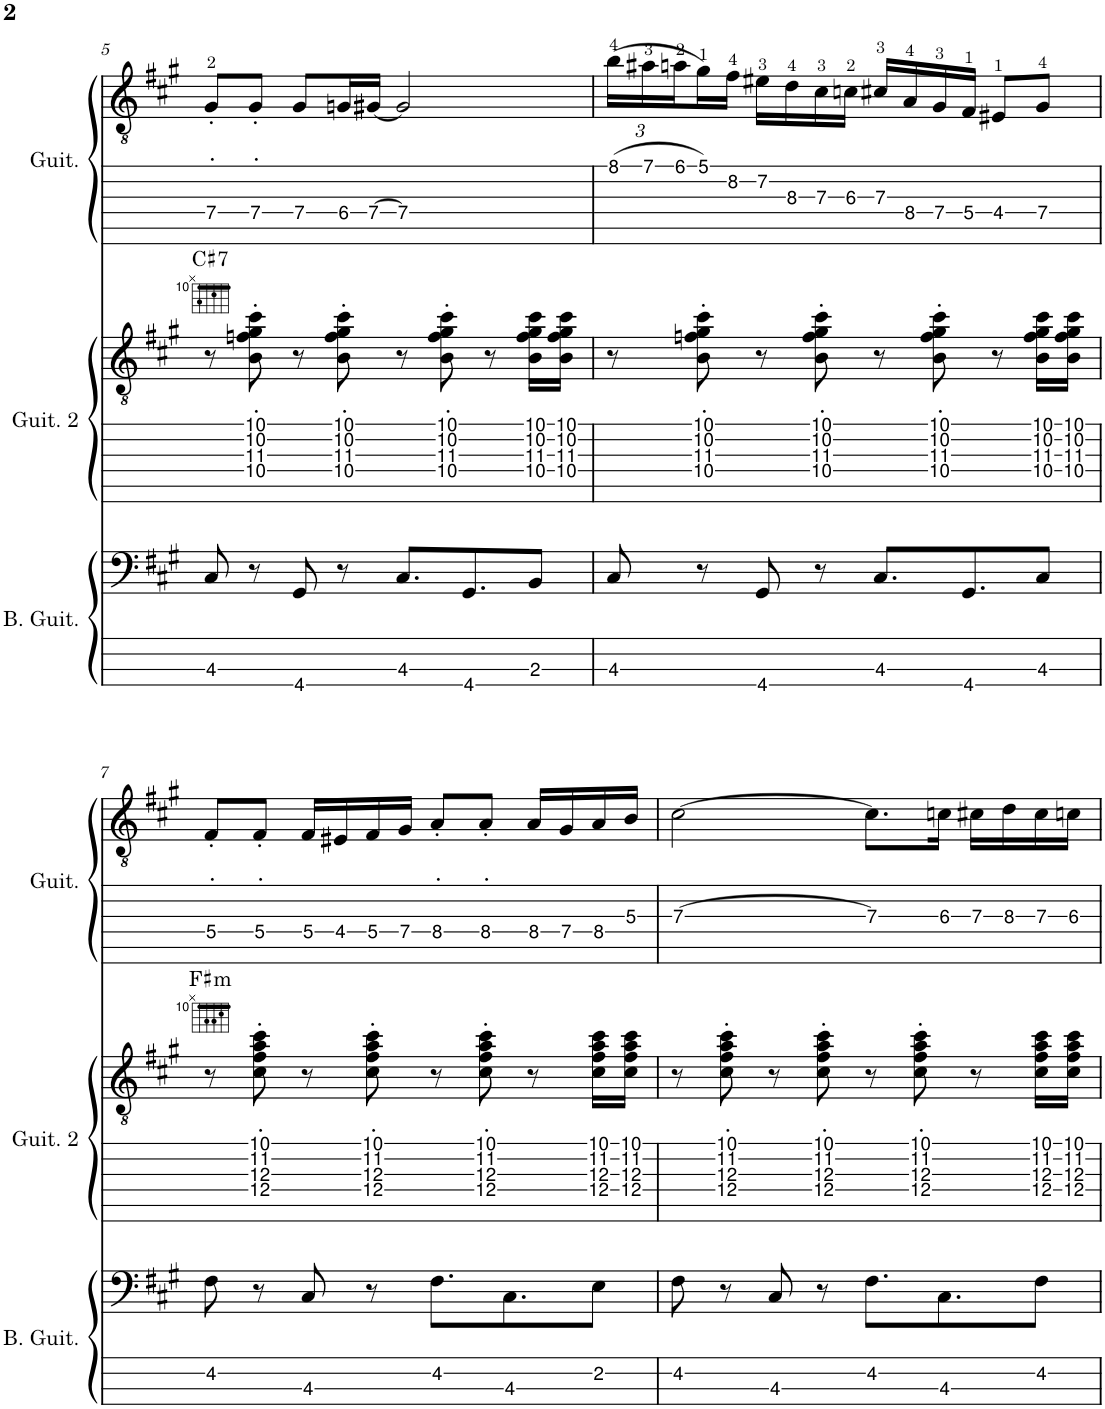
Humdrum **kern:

**kern	**kern	**kern	**kern	**harte	**kern	**kern
*part3	*part3	*part2	*part2	*part2	*part1	*part1
*staff6	*staff5	*staff4	*staff3	*	*staff2	*staff1
*I"Bass Guitar	*	*I"Guitar (rythm)	*	*	*I"Guitar (solo)	*
*I'B. Guit.	*	*I'Guit. 2	*	*	*I'Guit.	*
!!LO:PB:g=z
*	*clefF4	*	*clefGv2	*	*	*clefGv2
*Trd7c12	*Trd7c12	*	*	*	*	*
*k[f#c#g#]	*k[f#c#g#]	*k[f#c#g#]	*k[f#c#g#]	*	*k[f#c#g#]	*k[f#c#g#]
*M4/4	*M4/4	*M4/4	*M4/4	*	*M4/4	*M4/4
=5	=5	=5	=5	=5	=5	=5
!	!	!	!	!LO:H:kt=7	!	!
8C#	8C#/	8r	8r	C#:7	8G#'L	8G#'/L
8r	8r	8B' 8fn' 8g#' 8cc#'	8B\' 8fn\' 8g#\' 8cc#\'	.	8G#'J	8G#'/J
8GG#	8GG#/	8r	8r	.	8G#L	8G#/L
8r	8r	8B' 8f' 8g#' 8cc#'	8B\' 8f\' 8g#\' 8cc#\'	.	16GL	16Gn/L
.	.	.	.	.	[16G#JJ	[16G#X/JJ
8.C#L	8.C#/L	8r	8r	.	2G#]	2G#/]
.	.	8B' 8f' 8g#' 8cc#'	8B\' 8f\' 8g#\' 8cc#\'	.	.	.
8.GG#J	8.GG#/	.	.	.	.	.
.	.	8r	8r	.	.	.
8BBJ	8BB/J	16B\ 16f\ 16g#\ 16cc#\LL	16B\ 16f\ 16g#\ 16cc#\LL	.	.	.
.	.	16B\ 16f\ 16g#\ 16cc#\JJ	16B\ 16f\ 16g#\ 16cc#\JJ	.	.	.
=6	=6	=6	=6	=6	=6	=6
*	*	*	*	*	*Xbrackettup	*Xbrackettup
8C#	8C#/	8r	8r	.	24bLL	(24b\LL
.	.	.	.	.	24a#	24a#X\
.	.	.	.	.	24aJ	24an\
8r	8r	8B' 8fn' 8g#' 8cc#'	8B\' 8fn\' 8g#\' 8cc#\'	.	16g#L	16g#\)
.	.	.	.	.	16f#JJ	16f#\JJ
8GG#	8GG#/	8r	8r	.	16e#XLL	16e#X\LL
.	.	.	.	.	16dJ	16d\
8r	8r	8B' 8f' 8g#' 8cc#'	8B\' 8f\' 8g#\' 8cc#\'	.	16c#L	16c#\
.	.	.	.	.	16cnJJ	16cn\JJ
8.C#L	8.C#/L	8r	8r	.	16c#XLL	16c#X/LL
.	.	.	.	.	16AJ	16A/
.	.	8B' 8f' 8g#' 8cc#'	8B\' 8f\' 8g#\' 8cc#\'	.	16G#L	16G#/
8.GG#J	8.GG#/	.	.	.	16F#JJ	16F#/JJ
.	.	8r	8r	.	8E#L	8E#X/L
8C#J	8C#/J	16B\ 16f\ 16g#\ 16cc#\LL	16B\ 16f\ 16g#\ 16cc#\LL	.	8G#J	8G#/J
.	.	16B\ 16f\ 16g#\ 16cc#\JJ	16B\ 16f\ 16g#\ 16cc#\JJ	.	.	.
!!LO:LB:g=z
=7	=7	=7	=7	=7	=7	=7
!	!	!	!	!LO:H:kt=m	!	!
8F#	8F#\	8r	8r	F#:min	8F#'L	8F#'/L
8r	8r	8c#' 8f#' 8a' 8cc#'	8c#\' 8f#\' 8a\' 8cc#\'	.	8F#'J	8F#'/J
8C#	8C#/	8r	8r	.	16F#LL	16F#/LL
.	.	.	.	.	16E#J	16E#X/
8r	8r	8c#' 8f#' 8a' 8cc#'	8c#\' 8f#\' 8a\' 8cc#\'	.	16F#L	16F#/
.	.	.	.	.	16G#JJ	16G#/JJ
8.F#L	8.F#\L	8r	8r	.	8A'L	8A'/L
.	.	8c#' 8f#' 8a' 8cc#'	8c#\' 8f#\' 8a\' 8cc#\'	.	8A'J	8A'/J
8.C#J	8.C#\	.	.	.	.	.
.	.	8r	8r	.	16ALL	16A/LL
.	.	.	.	.	16G#J	16G#/
8EJ	8E\J	16c#\ 16f#\ 16a\ 16cc#\LL	16c#\ 16f#\ 16a\ 16cc#\LL	.	16AL	16A/
.	.	16c#\ 16f#\ 16a\ 16cc#\JJ	16c#\ 16f#\ 16a\ 16cc#\JJ	.	16BJJ	16B/JJ
=8	=8	=8	=8	=8	=8	=8
8F#	8F#\	8r	8r	.	[2c#	[2c#\
8r	8r	8c#' 8f#' 8a' 8cc#'	8c#\' 8f#\' 8a\' 8cc#\'	.	.	.
8C#	8C#/	8r	8r	.	.	.
8r	8r	8c#' 8f#' 8a' 8cc#'	8c#\' 8f#\' 8a\' 8cc#\'	.	.	.
8.F#L	8.F#\L	8r	8r	.	8.c#L]	8.c#\L]
.	.	8c#' 8f#' 8a' 8cc#'	8c#\' 8f#\' 8a\' 8cc#\'	.	.	.
8.C#J	8.C#\	.	.	.	16cnJk	16cn\Jk
.	.	8r	8r	.	16c#XLL	16c#X\LL
.	.	.	.	.	16dJ	16d\
8F#J	8F#\J	16c#\ 16f#\ 16a\ 16cc#\LL	16c#\ 16f#\ 16a\ 16cc#\LL	.	16c#L	16c#\
.	.	16c#\ 16f#\ 16a\ 16cc#\JJ	16c#\ 16f#\ 16a\ 16cc#\JJ	.	16cJJ	16cn\JJ
=	=	=	=	=	=	=
*-	*-	*-	*-	*-	*-	*-
